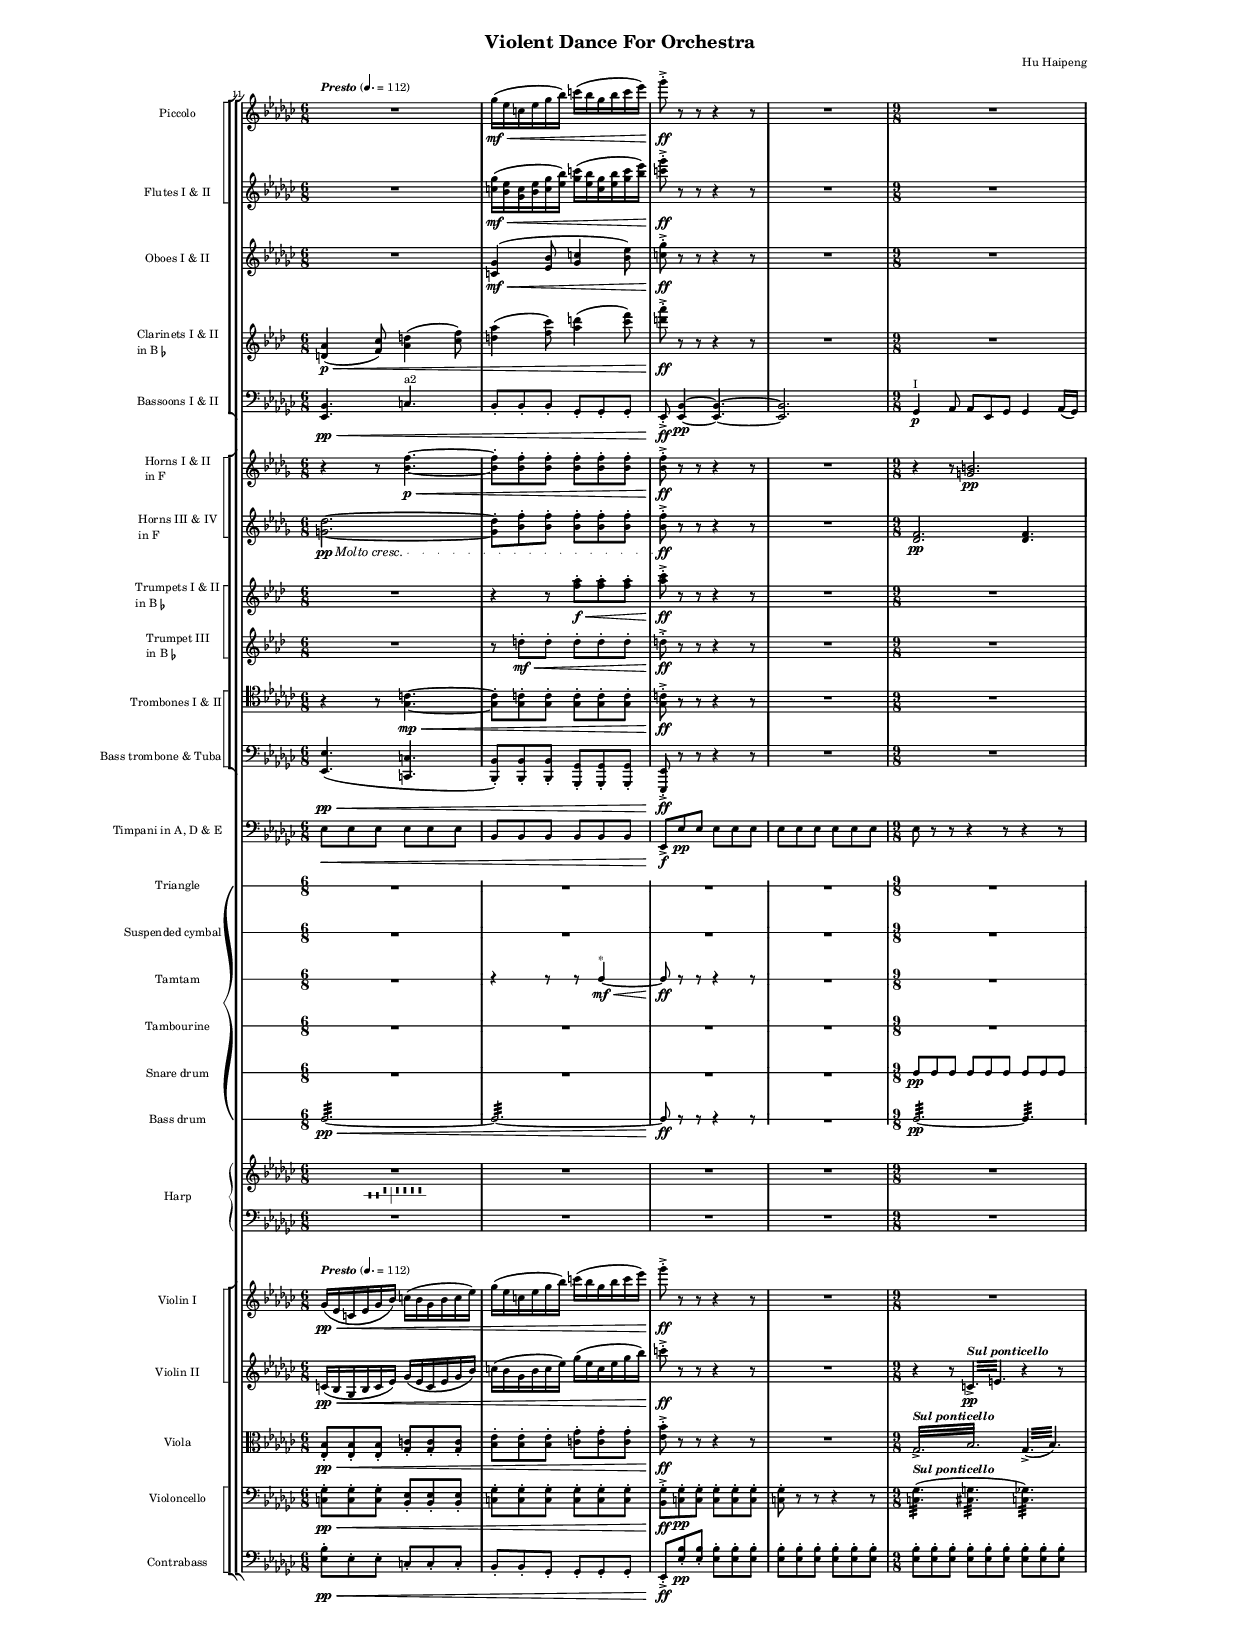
\version "2.19.21"

\header {
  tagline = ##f
  title = "Violent Dance For Orchestra"
  composer = "Hu Haipeng"
%  arranger = "July 5, 2009"

%  poet = "  I'm writing this piece because I'm terribly frustrated, facing a task which will seriously stain my aesthetics and conviction to the true art. It consists of all kinds of devils, dancing and whirling violently, turning the world into an abyss of darkness. Although the main melodies are derived from folk music, these are only a beautiful skin, and the essence of this piece is violent and evil, full of my 10 years' pain and rage. It's a large volcano of my long repressed heart!"
}

\paper{
  line-width = 158\mm
}

%% text defs
presto = \markup { \bold \italic "Presto" }
div = \markup { \bold "Div." }
nondiv = \markup { \bold "Non div." }
unis = \markup { \bold "Unis." }
piz = \markup { \bold "Pizz." }
arc = \markup { \bold "Arco" }
pizz = \set Staff.midiInstrument = "pizzicato strings"
arco = \set Staff.midiInstrument = "string ensemble 1"
pont = \markup { \bold \italic "Sul ponticello" }
naturale = \markup { \bold \italic "Naturale" }
moltocr = {
  \set crescendoText = \markup { \italic "Molto cresc." }
  \set crescendoSpanner = #'text
  \override DynamicTextSpanner.style = #'dotted-line
}
offCr = {
  \unset crescendoText
  \unset crescendoSpanner
  \revert DynamicTextSpanner.style
}

%% Layout for piano dynamics
\layout {
  \context {
    \Voice
    \override Glissando.breakable = ##t
    \override TextSpanner.breakable = ##t
    \override DynamicLineSpanner.breakable = ##t
    \override DynamicTextSpanner.breakable = ##t
    \override TrillSpanner.breakable = ##t
  }
}

%% layout to create orchestra staff group
%% with non-spanned barlines between two instrument groups
\layout {
  \context {
    \StaffGroup
    \name Orchestra
    \remove "Span_bar_engraver"
  }
  \context {
    \Score
    \accepts Orchestra
  }
}

%% Layout to produce SquareStaff context
%% to group similar instruments in a staff group with thin square bracket
\layout {
  \context {
    \StaffGroup
    \name SquareStaff
    systemStartDelimiter = #'SystemStartSquare
  }
  \context {
    \Orchestra
    \accepts SquareStaff
  }
  \context {
    \StaffGroup
    \accepts SquareStaff
  }
}

%% Layout to produce MarkLine context
%% to place rehearsal marks and texts above full score
\layout {
  \context {
    \type "Engraver_group"
    \name "MarkLine"
    \consists "Output_property_engraver"
    \consists "Axis_group_engraver"
    \consists "Mark_engraver"
    \consists "Metronome_mark_engraver"
    \consists "Script_engraver"
    \consists "Text_engraver"
    \consists "Text_spanner_engraver"
    \consists "Font_size_engraver"
    \override VerticalAxisGroup.staff-affinity = #DOWN
    \override VerticalAxisGroup.nonstaff-relatedstaff-spacing.padding = #2
    \override VerticalAxisGroup.nonstaff-unrelatedstaff-spacing.padding = #5
    \override TextSpanner.breakable = ##t
  }
  \context {
    \Score
    \accepts "MarkLine"
  }
  \context {
    \Orchestra
    \accepts "MarkLine"
  }
  \context {
    \StaffGroup
    \accepts "MarkLine"
  }
}

%% layout to produce a smaller markline
%% put before 1st violin part
\layout {
  \context {
    \MarkLine
    \name "SmallMarkLine"
    \override MetronomeMark.outside-staff-priority = #800
    \override RehearsalMark.outside-staff-priority = #1200
  }
  \context {
    \Score
    \accepts SmallMarkLine
  }
  \context {
    \Orchestra
    \accepts SmallMarkLine
  }
  \context {
    \StaffGroup
    \accepts SmallMarkLine
  }
}

modern =
#`(Staff ,(make-accidental-rule 'same-octave 0)
  ,(make-accidental-rule 'any-octave 0)
  ,(make-accidental-rule 'same-octave 1))

\layout {
  \context {
    \Score
    autoAccidentals = #modern
    autoCautionaries = #modern
  }
}

  marks = \relative c' {
    \set markFormatter = #format-mark-box-numbers
    \tempo \presto 4.=112
\set Score.currentBarNumber = #11
    s2.*4 |
    s1*9/8 |
  }

  piccolo = \relative c'''' {
    \clef treble \key ees \minor \time 6/8
    \transposition c''
    R2.
    ges,16(\mf\< ees c ees ges bes) c( bes ges bes c ees) |
    ges8-.->\!\ff \offCr r r r4 r8 | R2. |
    \time 9/8
    R1*9/8 |
  }

  flutes = \relative {
    \clef treble \key ees \minor \time 6/8
    R2.
    <ges'' c,>16(\mf\< <ees bes> <c ges> <ees bes> <ges c,> <bes ees,>) <c ges>( <bes ees,> <ges c,> <bes ees,> <c ges> <ees bes>) |
    <ges c,>8-.->\!\ff \offCr r r r4 r8 | R2. |
    \time 9/8
    R1*9/8 |
  }

  oboes = \relative {
    \clef treble \key ees \minor \time 6/8
    R2. |
    <ges' c,>4(\mf\< <bes ees,>8 <c ges>4 <ees bes>8) |
    <ges c,>-.->\!\ff \offCr r r r4 r8 | R2. |
    \time 9/8
    R1*9/8 |
  }

  clarinets = \relative c' {
    \clef treble \key f \minor \time 6/8
    \transposition bes
    <aes' d,>4(\p\< <c f,>8) <d aes>4( <f c>8) |
    <aes d,>4( <c f,>8) <d aes>4( <f c>8) |
    <aes d,>-.->\!\ff \offCr r r r4 r8 | R2. |
    \time 9/8
    R1*9/8 |
  }

  bassoons = \relative {
    \clef bass \key ees \minor \time 6/8
    <ees, bes'>4.\pp\< c'^"a2" |
    bes8-. bes-. bes-. ges-. ges-. ges-. |
    ees-.->\!\ff \offCr <ees bes'>4\pp ~ <ees bes'>4. ~ | <ees bes'>2. |
    \time 9/8
    ges4\p^"I" aes8 aes ees ges ges4 aes16( ges) |
  }

  hornI = \relative c'' {
    \clef treble \key bes \minor \time 6/8
    \transposition f
    r4 r8 <f bes,>4.\p\< ~ |
    <f bes,>8-. <f bes,>-. <f bes,>-. <f bes,>-. <f bes,>-. <f bes,>-. |
    <f bes,>-.->\!\ff \offCr r r r4 r8 | R2. |
    \time 9/8
    r4 r8 <b, g>2.\pp |
  }

  hornII = \relative c'' {
    \clef treble \key bes \minor \time 6/8
    \transposition f
    \moltocr <des g,>2.\pp\< ~ |
    <des g,>8-. <f bes,>-. <f bes,>-. <f bes,>-. <f bes,>-. <f bes,>-. |
    <f bes,>-.->\!\ff \offCr r r r4 r8 | R2. |
    \time 9/8
    <f, des>2.\pp <f des>4. ~ |
  }

  trumpetI = \relative c''' {
    \clef treble \key f \minor \time 6/8
    \transposition bes
R2. |
    r4 r8 <aes f>-.\f\< <aes f>-. <aes f>-. |
    <c aes>-.->\!\ff r r r4 r8 | R2. |
    \time 9/8
    R1*9/8 |
  }

  trumpetII = \relative c'' {
    \clef treble \key f \minor \time 6/8
    \transposition bes
R2. |
    r8 d-.\mf\< d-. d-. d-. d-. |
    d-.->\!\ff \offCr r r r4 r8 | R2. |
    \time 9/8
    R1*9/8 |
  }

  trombones = \relative {
    \clef tenor \key ees \minor \time 6/8
    r4 r8 <ges c>4.\mp\< ~ |
    <ges c>8-. <ges c>-. <ges c>-. <ges c>-. <ges c>-. <ges c>-. |
    <ges c>-.->\!\ff \offCr r r r4 r8 | R2. |
    \time 9/8
    R1*9/8 |
  }

  tuba = \relative {
    \clef bass \key ees \minor \time 6/8
    <ees, ees'>4.(\pp\< <c c'> |
    <bes bes'>8-.) <bes bes'>-. <bes bes'>-. <ges ges'>-. <ges ges'>-. <ges ges'>-. |
    <ees ees'>-.->\!\ff \offCr r r r4 r8 | R2. |
    \time 9/8
    R1*9/8 |
  }

  timpani = \relative {
    \clef bass \key ees \minor \time 6/8
    ees8\< ees ees ees ees ees |
    bes bes bes bes bes bes |
    ees,->\!\f \offCr ees'\pp ees ees ees ees |
    ees ees ees ees ees ees |
    \time 9/8
    ees r r r4 r8 r4 r8 |
  }

  trian = {
    \clef percussion \time 6/8
    R2.*4 |
    \time 9/8
    R1*9/8 |
  }

  cym = {
    \clef percussion \time 6/8
    R2.*4 |
    \time 9/8
    R1*9/8 |
  }

  tamt = {
    \clef percussion \time 6/8
R2. |
    r4 r8 r c4\mf\<^"*" ~ |
    8\!\ff r r r4 r8 | R2. |
    \time 9/8
    R1*9/8 |
  }

  tamb = {
    \clef percussion \time 6/8
    R2.*4 |
    \time 9/8
    R1*9/8 |
  }

  snare = {
    \clef percussion \time 6/8
    R2.*4 |
    \time 9/8
    c8\pp 8 8 8 8 8 8 8 8 |
  }

  bsdrum = {
    \clef percussion \time 6/8
    c2.:32\pp\< ~ | 2.: ~ |
    8\!\ff \offCr r r r4 r8 | R2. |
    \time 9/8
    2.:32\pp ~ 4.: |
  }

  harprh = \relative c'' {
    \clef treble \key ees \minor \time 6/8
    \showStaffSwitch
    R2.*4_\markup { \harp-pedal #"--^|^^^^" } |
    \time 9/8
    R1*9/8 |
  }

  harplh = \relative c {
    \clef bass \key ees \minor
    \showStaffSwitch
    R2.*4 |
    R1*9/8 |
  }

  dynamics = {
    s2.*4 |
    s1*9/8 |
  }


  violinI = \relative {
    \clef treble \key ees \minor \time 6/8
    ges'16(\pp\< ees c ees ges bes) c( bes ges bes c ees) |
    ges( ees c ees ges bes) c( bes ges bes c ees) |
    ges8-.->\!\ff \offCr r r r4 r8 | R2. |
    \time 9/8
    R1*9/8 |
  }

  violinII = \relative {
    \clef treble \key ees \minor \time 6/8
    c'16(\pp\< bes ges bes c ees) ges( ees c ees ges bes) |
    c( bes ges bes c ees) ges( ees c ees ges bes) |
    c8-.->\!\ff \offCr r r r4 r8 | R2. |
    \time 9/8
    r4 r8 \repeat tremolo 6 { c,,32->\pp^\pont e } r4 r8 |
  }

  viola = \relative {
    \clef alto \key ees \minor \time 6/8
    <ees bes'>8-.\pp\< <ees bes'>-. <ees bes'>-. <ges c>-. <ges c>-. <ges c>-. |
    <bes ees>-. <bes ees>-. <bes ees>-. <c ges'>-. <c ges'>-. <c ges'>-. |
    <ees bes'>-.->\!\ff \offCr r r r4 r8 | R2. |
    \time 9/8
    \repeat tremolo 12 { ges,32->^\pont bes } \repeat tremolo 6 {ges->( bes) } |
  }

  cello = \relative {
    \clef bass \key ees \minor \time 6/8
    <c ges'>8-.\pp\< <c ges'>-. <c ges'>-. <bes ees>-. <bes ees>-. <bes ees>-. |
    <c ges'>-. <c ges'>-. <c ges'>-. <c ges'>-. <c ges'>-. <c ges'>-. |
    <bes ges'>8-.->\!\ff \offCr <c ges'>-.\pp <c ges'>-. <c ges'>-. <c ges'>-. <c ges'>-. |
    <c ges'>-. r r r4 r8 |
    \time 9/8
    \repeat tremolo 12 <c ges'>32(^\pont \repeat tremolo 12 <cis g'> \repeat tremolo 12 <c ges'>) |
  }

  contrabass = \relative c {
    \clef bass \key ees \minor \time 6/8
    \transposition c
    <ees bes'>8-.\pp\< ees-. ees-. c-. c-. c-. |
    bes-. bes-. ges-. ges-. ges-. ges-. |
    ees-.->\!\ff \offCr <ees' bes'>-.\pp <ees bes'>-. <ees bes'>-. <ees bes'>-. <ees bes'>-. |
    <ees bes'>-. <ees bes'>-. <ees bes'>-. <ees bes'>-. <ees bes'>-. <ees bes'>-. |
    \time 9/8
    <ees bes'>-. <ees bes'>-. <ees bes'>-. <ees bes'>-. <ees bes'>-. <ees bes'>-. <ees bes'>-. <ees bes'>-. <ees bes'>-. |
  }

  #(set-global-staff-size 10)

  \score {
    \new Orchestra = "orchestra" <<
    \set Score.skipBars = ##f
    \new MarkLine { \marks }
      \new StaffGroup = "woodwind" <<
      \new SquareStaff = "picc fl" <<
        \new Staff = "piccolo" {
          \set Staff.instrumentName = "Piccolo"
          \set Staff.shortInstrumentName = "Picc."
        \piccolo
        }
        \new Staff = "flutes" {
          \set Staff.instrumentName = "Flutes I & II"
          \set Staff.shortInstrumentName = "Fl."
        \flutes
        }
      >>
      \new Staff = "oboes" {
        \set Staff.instrumentName = "Oboes I & II"
        \set Staff.shortInstrumentName = "Ob."
      \oboes
      }
      \new Staff = "clarinets" {
        \set Staff.instrumentName = \markup {
          \column { \line { "Clarinets I & II" }
            \line { "in B" \smaller \flat } } }
        \set Staff.shortInstrumentName = "Cl."
      \clarinets
      }
      \new Staff = "bassoons" {
        \set Staff.instrumentName = "Bassoons I & II"
        \set Staff.shortInstrumentName = "Bn."
      \bassoons
      }
    >>
    \new StaffGroup = "brass" <<
      \new SquareStaff = "horns" <<
        \new Staff = "hornsI" {
          \set Staff.instrumentName = \markup {
            \column { \line { "Horns I & II" }
              \line { "in F" } } }
          \set Staff.shortInstrumentName = "Hn. I & II"
        \hornI
        }
        \new Staff = "hornsII" {
          \set Staff.instrumentName = \markup {
            \column { \line { "Horns III & IV" }
              \line { "in F" } } }
          \set Staff.shortInstrumentName = "Hn. III & IV"
        \hornII
        }
      >>
      \new SquareStaff = "trumpets" <<
        \new Staff = "trumpetI" {
          \set Staff.instrumentName = \markup {
            \column { \line { "Trumpets I & II" }
            \line { "in B" \smaller \flat } } }
          \set Staff.shortInstrumentName = "Tp. I & II"
        \trumpetI
        }
        \new Staff = "trumpetII" {
          \set Staff.instrumentName = \markup {
            \column { \line { "Trumpet III" }
            \line { "in B" \smaller \flat } } }
          \set Staff.shortInstrumentName = "Tp. III"
        \trumpetII
        }
      >>
      \new SquareStaff = "trombones" <<
        \new Staff = "trombones 1 & 2" {
          \set Staff.instrumentName = "Trombones I & II"
          \set Staff.shortInstrumentName = "Tb. I & II"
        \trombones
        }
        \new Staff = "tuba" {
          \set Staff.instrumentName = "Bass trombone & Tuba"
          \set Staff.shortInstrumentName = "Btb. & Tu."
        \tuba
        }
      >>
    >>
    \new Staff = "timpani" {
      \set Staff.instrumentName = "Timpani in A, D & E"
      \set Staff.shortInstrumentName = "Tim."
    \timpani
    }
    \new GrandStaff = "drums" <<
      \new RhythmicStaff = "triangle" {
        \set RhythmicStaff.instrumentName = "Triangle"
        \set RhythmicStaff.shortInstrumentName = "Tri."
      \trian
      }
      \new RhythmicStaff = "cymbals" {
        \set RhythmicStaff.instrumentName = "Suspended cymbal"
        \set RhythmicStaff.shortInstrumentName = "Susp. cym."
      \cym
      }
      \new RhythmicStaff = "tamtam" {
        \set RhythmicStaff.instrumentName = "Tamtam"
        \set RhythmicStaff.shortInstrumentName = "Tamt."
      \tamt
      }
      \new RhythmicStaff = "tambourine" {
        \set RhythmicStaff.instrumentName = "Tambourine"
        \set RhythmicStaff.shortInstrumentName = "Tamb."
      \tamb
      }
      \new RhythmicStaff = "snare" {
        \set RhythmicStaff.instrumentName = "Snare drum"
        \set RhythmicStaff.shortInstrumentName = "Sn."
      \snare
      }
      \new RhythmicStaff = "bass drum" {
        \set RhythmicStaff.instrumentName = "Bass drum"
        \set RhythmicStaff.shortInstrumentName = "Bd."
      \bsdrum
      }
    >>
    \new PianoStaff = "harp" <<
      \set PianoStaff.instrumentName = "Harp"
      \set PianoStaff.shortInstrumentName = "Hrp."
      \set PianoStaff.connectArpeggios = ##t
      \new Staff = "rh" { \harprh }
      \new Dynamics { \dynamics }
      \new Staff = "lh" { \harplh }
    >>
    \new SmallMarkLine { \marks }
    \new StaffGroup = "strings" <<
      \new SquareStaff = "violins" <<
        \new Staff = "violin I" {
          \set Staff.instrumentName = "Violin I"
          \set Staff.shortInstrumentName = "Vn. I"
        \violinI
        }
        \new Staff = "violin II" {
          \set Staff.instrumentName = "Violin II"
          \set Staff.shortInstrumentName = "Vn. II"
        \violinII
        }
      >>
      \new Staff = "viola" {
        \set Staff.instrumentName = "Viola"
        \set Staff.shortInstrumentName = "Vl."
      \viola
      }
      \new SquareStaff = "Cello and Bass" <<
        \new Staff = "violoncello" {
          \set Staff.instrumentName = "Violoncello"
          \set Staff.shortInstrumentName = "Vc."
        \cello
        }
        \new Staff = "contrabass" {
          \set Staff.instrumentName = "Contrabass"
          \set Staff.shortInstrumentName = "Cb."
        \contrabass
        }
        >>
      >>
    >>
    \layout {
      \context {
        \Score
        \remove "Mark_engraver"
        \remove "Metronome_mark_engraver"
      }
      \context {
        \Staff \RemoveEmptyStaves
      }
    }
  }
